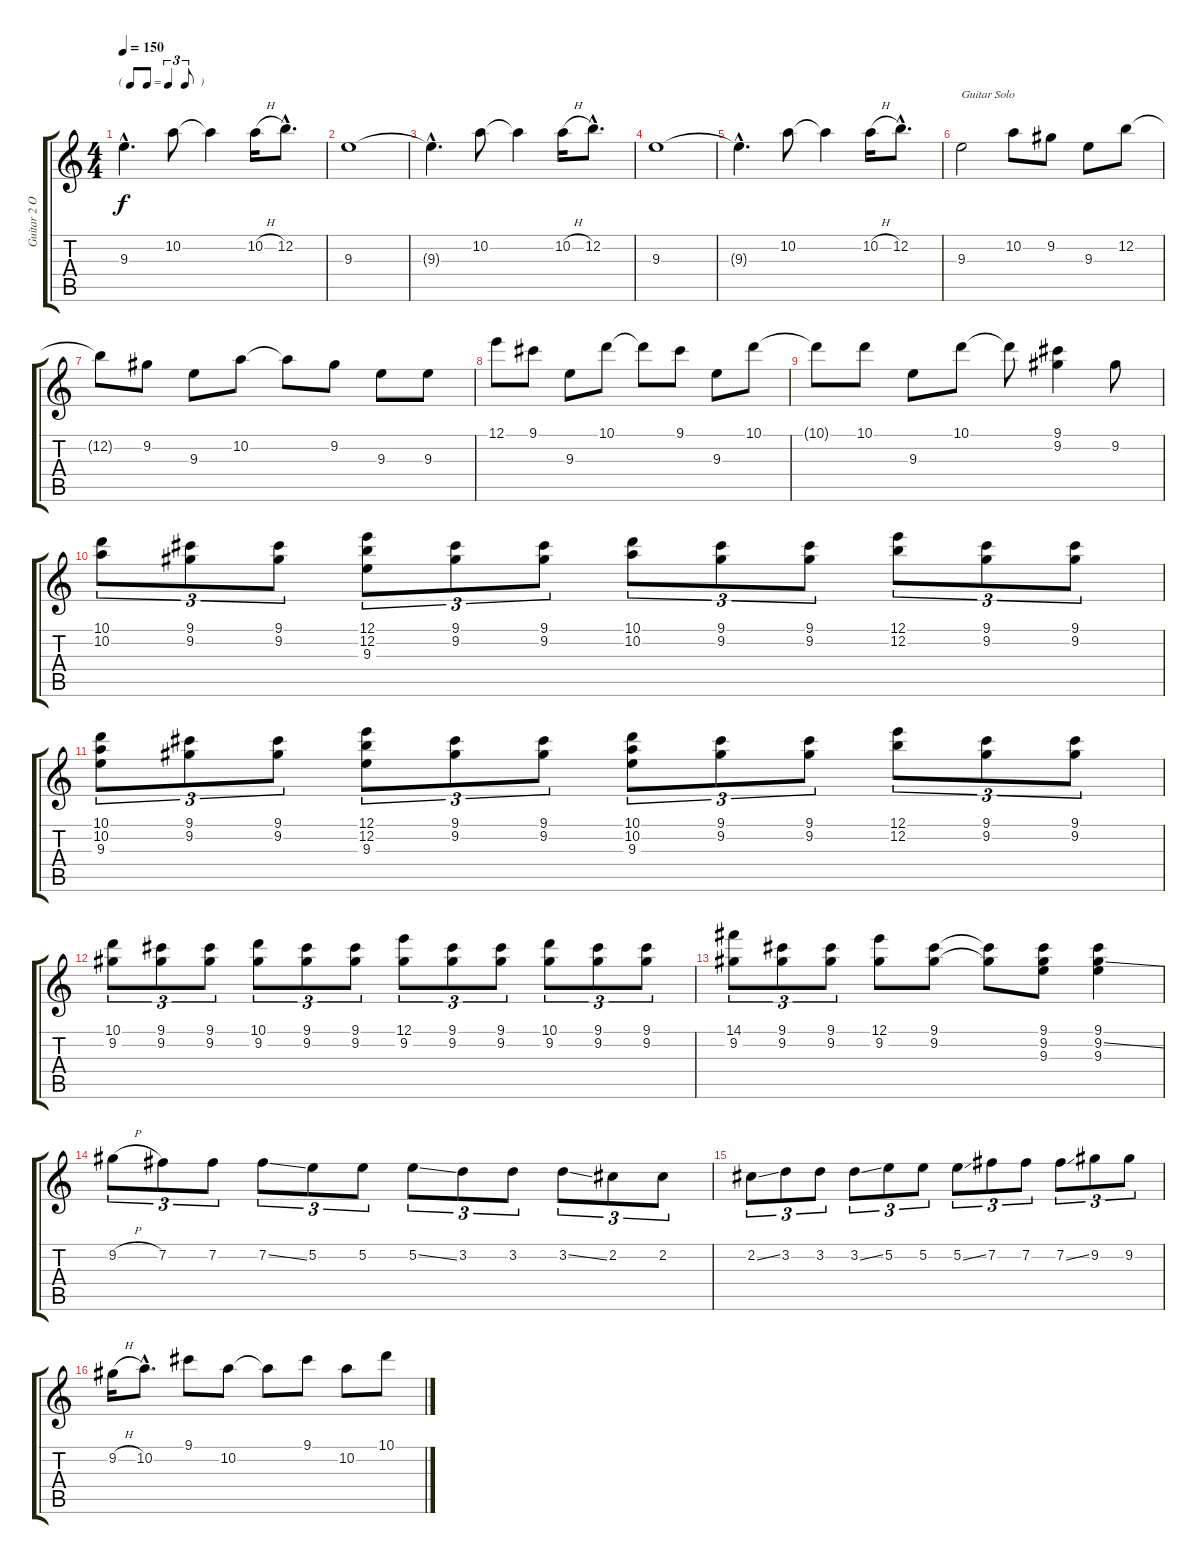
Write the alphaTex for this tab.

\track ("Guitar 2 Overdrive" "Guitar 2 O") {instrument overdrivenguitar}
\staff {score tabs}
\tuning (E4 B3 G3 D3 A2 E2) {hide}
\ts (4 4)
\tf triplet8th
\tempo 150
\clef g2
\ks c
9.3{hac t}.4{d dy f} 10.2.8 10.2{t}.4 10.2{h}.16 12.2{hac}.8{d} |
9.3.1 |
9.3{hac t}.4{d} 10.2.8 10.2{t}.4 10.2{h}.16 12.2{hac}.8{d} |
9.3.1 |
9.3{hac t}.4{d} 10.2.8 10.2{t}.4 10.2{h}.16 12.2{hac}.8{d} |
9.3.2{txt "Guitar Solo"} 10.2.8 9.2.8 9.3.8 12.2.8 |
12.2{t}.8 9.2.8 9.3.8 10.2.8 10.2{t}.8 9.2.8 9.3.8 9.3.8 |
12.1.8 9.1.8 9.3.8 10.1.8 10.1{t}.8 9.1.8 9.3.8 10.1.8 |
10.1{t}.8 10.1.8 9.3.8 10.1.8 10.1{t}.8 (9.1 9.2).4 9.2.8 |
(10.1 10.2).8{tu (3 2)} (9.1 9.2).8{tu (3 2)} (9.1 9.2).8{tu (3 2)} (12.1 12.2 9.3).8{tu (3 2)} (9.1 9.2).8{tu (3 2)} (9.1 9.2).8{tu (3 2)} (10.1 10.2).8{tu (3 2)} (9.1 9.2).8{tu (3 2)} (9.1 9.2).8{tu (3 2)} (12.1 12.2).8{tu (3 2)} (9.1 9.2).8{tu (3 2)} (9.1 9.2).8{tu (3 2)} |
(10.1 10.2 9.3).8{tu (3 2)} (9.1 9.2).8{tu (3 2)} (9.1 9.2).8{tu (3 2)} (12.1 12.2 9.3).8{tu (3 2)} (9.1 9.2).8{tu (3 2)} (9.1 9.2).8{tu (3 2)} (10.1 10.2 9.3).8{tu (3 2)} (9.1 9.2).8{tu (3 2)} (9.1 9.2).8{tu (3 2)} (12.1 12.2).8{tu (3 2)} (9.1 9.2).8{tu (3 2)} (9.1 9.2).8{tu (3 2)} |
(10.1 9.2).8{tu (3 2)} (9.1 9.2).8{tu (3 2)} (9.1 9.2).8{tu (3 2)} (10.1 9.2).8{tu (3 2)} (9.1 9.2).8{tu (3 2)} (9.1 9.2).8{tu (3 2)} (12.1 9.2).8{tu (3 2)} (9.1 9.2).8{tu (3 2)} (9.1 9.2).8{tu (3 2)} (10.1 9.2).8{tu (3 2)} (9.1 9.2).8{tu (3 2)} (9.1 9.2).8{tu (3 2)} |
(14.1 9.2).8{tu (3 2)} (9.1 9.2).8{tu (3 2)} (9.1 9.2).8{tu (3 2)} (12.1 9.2).8 (9.1 9.2).8 (9.1{t} 9.2{t}).8 (9.1 9.2 9.3).8 (9.1 9.2{ss} 9.3).4 |
9.2{h}.8{tu (3 2)} 7.2.8{tu (3 2)} 7.2.8{tu (3 2)} 7.2{ss}.8{tu (3 2)} 5.2.8{tu (3 2)} 5.2.8{tu (3 2)} 5.2{ss}.8{tu (3 2)} 3.2.8{tu (3 2)} 3.2.8{tu (3 2)} 3.2{ss}.8{tu (3 2)} 2.2.8{tu (3 2)} 2.2.8{tu (3 2)} |
2.2{ss}.8{tu (3 2)} 3.2.8{tu (3 2)} 3.2.8{tu (3 2)} 3.2{ss}.8{tu (3 2)} 5.2.8{tu (3 2)} 5.2.8{tu (3 2)} 5.2{ss}.8{tu (3 2)} 7.2.8{tu (3 2)} 7.2.8{tu (3 2)} 7.2{ss}.8{tu (3 2)} 9.2.8{tu (3 2)} 9.2.8{tu (3 2)} |
9.2{h}.16 10.2{hac}.8{d} 9.1.8 10.2.8 10.2{t}.8 9.1.8 10.2.8 10.1.8
